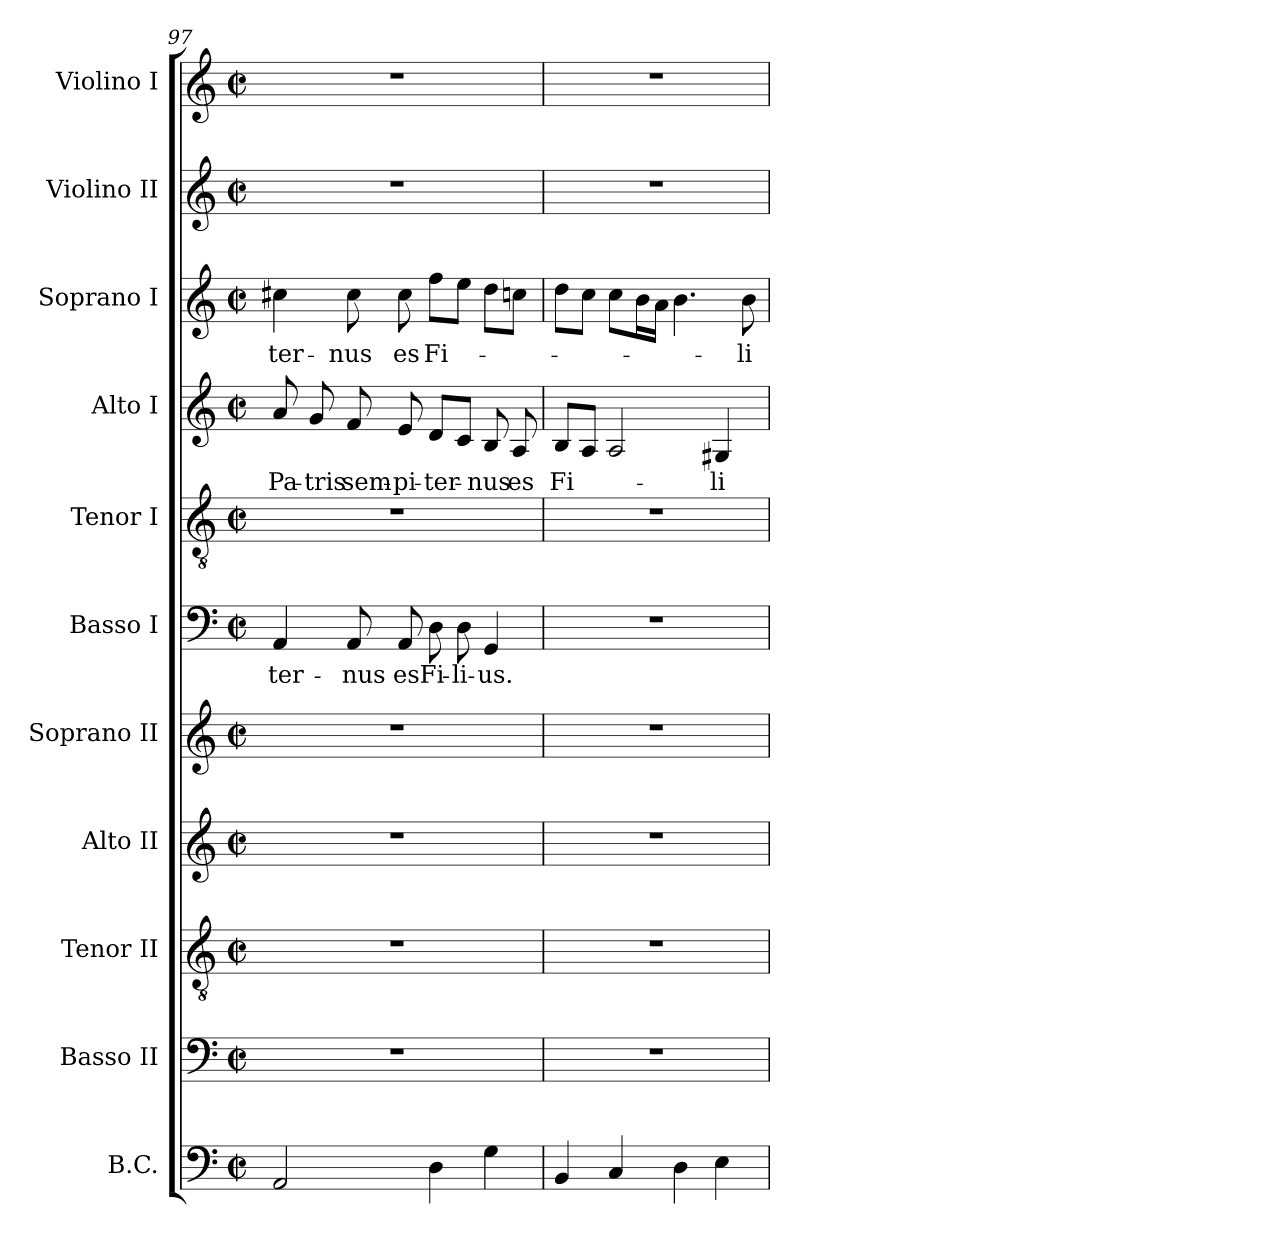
**kern	**kern	**kern	**kern	**kern	**kern	**text	**kern	**kern	**text	**kern	**text	**kern	**kern
*part11	*part10	*part9	*part8	*part7	*part6	*part6	*part5	*part4	*part4	*part3	*part3	*part2	*part1
*staff11	*staff10	*staff9	*staff8	*staff7	*staff6	*staff6	*staff5	*staff4	*staff4	*staff3	*staff3	*staff2	*staff1
*I"B.C.	*I"Basso II	*I"Tenor II	*I"Alto II	*I"Soprano II	*I"Basso I	*	*I"Tenor I	*I"Alto I	*	*I"Soprano I	*	*I"Violino II	*I"Violino I
*I'BC	*I'B 2	*I'T 2	*I'A 2	*I'S 2	*I'B 1	*	*I'T 1	*I'A 1	*	*I'S 1	*	*I'Vln. II	*I'Vln. I
*clefF4	*clefF4	*clefGv2	*clefG2	*clefG2	*clefF4	*	*clefGv2	*clefG2	*	*clefG2	*	*clefG2	*clefG2
*k[]	*k[]	*k[]	*k[]	*k[]	*k[]	*	*k[]	*k[]	*	*k[]	*	*k[]	*k[]
*C:	*C:	*C:	*C:	*C:	*C:	*	*C:	*C:	*	*C:	*	*C:	*C:
*M2/2	*M2/2	*M2/2	*M2/2	*M2/2	*M2/2	*	*M2/2	*M2/2	*	*M2/2	*	*M2/2	*M2/2
*met(c|)	*met(c|)	*met(c|)	*met(c|)	*met(c|)	*met(c|)	*	*met(c|)	*met(c|)	*	*met(c|)	*	*met(c|)	*met(c|)
=97	=97	=97	=97	=97	=97	=97	=97	=97	=97	=97	=97	=97	=97
!	!	!	!	!	!	!LO:LY:b	!	!	!	!	!	!	!
!	!	!	!	!	!	!	!	!	!LO:LY:b	!	!	!	!
!	!	!	!	!	!	!	!	!	!	!	!LO:LY:b	!	!
2AA/	1r	1r	1r	1r	4AA/	-ter-	1r	8a/	Pa-	4cc#X\	-ter-	1r	1r
!	!	!	!	!	!	!	!	!	!LO:LY:b	!	!	!	!
.	.	.	.	.	.	.	.	8g/	-tris	.	.	.	.
!	!	!	!	!	!	!LO:LY:b	!	!	!	!	!	!	!
!	!	!	!	!	!	!	!	!	!LO:LY:b	!	!	!	!
!	!	!	!	!	!	!	!	!	!	!	!LO:LY:b	!	!
.	.	.	.	.	8AA/	-nus	.	8f/	sem-	8cc#\	-nus	.	.
!	!	!	!	!	!	!LO:LY:b	!	!	!	!	!	!	!
!	!	!	!	!	!	!	!	!	!LO:LY:b	!	!	!	!
!	!	!	!	!	!	!	!	!	!	!	!LO:LY:b	!	!
.	.	.	.	.	8AA/	es	.	8e/	-pi-	8cc#\	es	.	.
!	!	!	!	!	!	!LO:LY:b	!	!	!	!	!	!	!
!	!	!	!	!	!	!	!	!	!LO:LY:b	!	!	!	!
!	!	!	!	!	!	!	!	!	!	!	!LO:LY:b	!	!
4D\	.	.	.	.	8D\	Fi-	.	8d/L	-ter-	8ff\L	Fi-	.	.
!	!	!	!	!	!	!LO:LY:b	!	!	!	!	!	!	!
.	.	.	.	.	8D\	-li-	.	8c/J	.	8ee\J	.	.	.
!	!	!	!	!	!	!LO:LY:b	!	!	!	!	!	!	!
!	!	!	!	!	!	!	!	!	!LO:LY:b	!	!	!	!
4G\	.	.	.	.	4GG/	-us.	.	8B/	-nus	8dd\L	.	.	.
!	!	!	!	!	!	!	!	!	!LO:LY:b	!	!	!	!
.	.	.	.	.	.	.	.	8A/	es	8ccn\J	.	.	.
=98	=98	=98	=98	=98	=98	=98	=98	=98	=98	=98	=98	=98	=98
!	!	!	!	!	!	!	!	!	!LO:LY:b	!	!	!	!
4BB/	1r	1r	1r	1r	1r	.	1r	8B/L	Fi-	8dd\L	.	1r	1r
.	.	.	.	.	.	.	.	8A/J	.	8cc\J	.	.	.
4C/	.	.	.	.	.	.	.	2A/	.	8cc\L	.	.	.
.	.	.	.	.	.	.	.	.	.	16b\L	.	.	.
.	.	.	.	.	.	.	.	.	.	16a\JJ	.	.	.
4D\	.	.	.	.	.	.	.	.	.	4.b\	.	.	.
!	!	!	!	!	!	!	!	!	!LO:LY:b	!	!	!	!
4E\	.	.	.	.	.	.	.	4G#X/	-li-	.	.	.	.
!	!	!	!	!	!	!	!	!	!	!	!LO:LY:b	!	!
.	.	.	.	.	.	.	.	.	.	8b\	-li-	.	.
=	=	=	=	=	=	=	=	=	=	=	=	=	=
*-	*-	*-	*-	*-	*-	*-	*-	*-	*-	*-	*-	*-	*-
